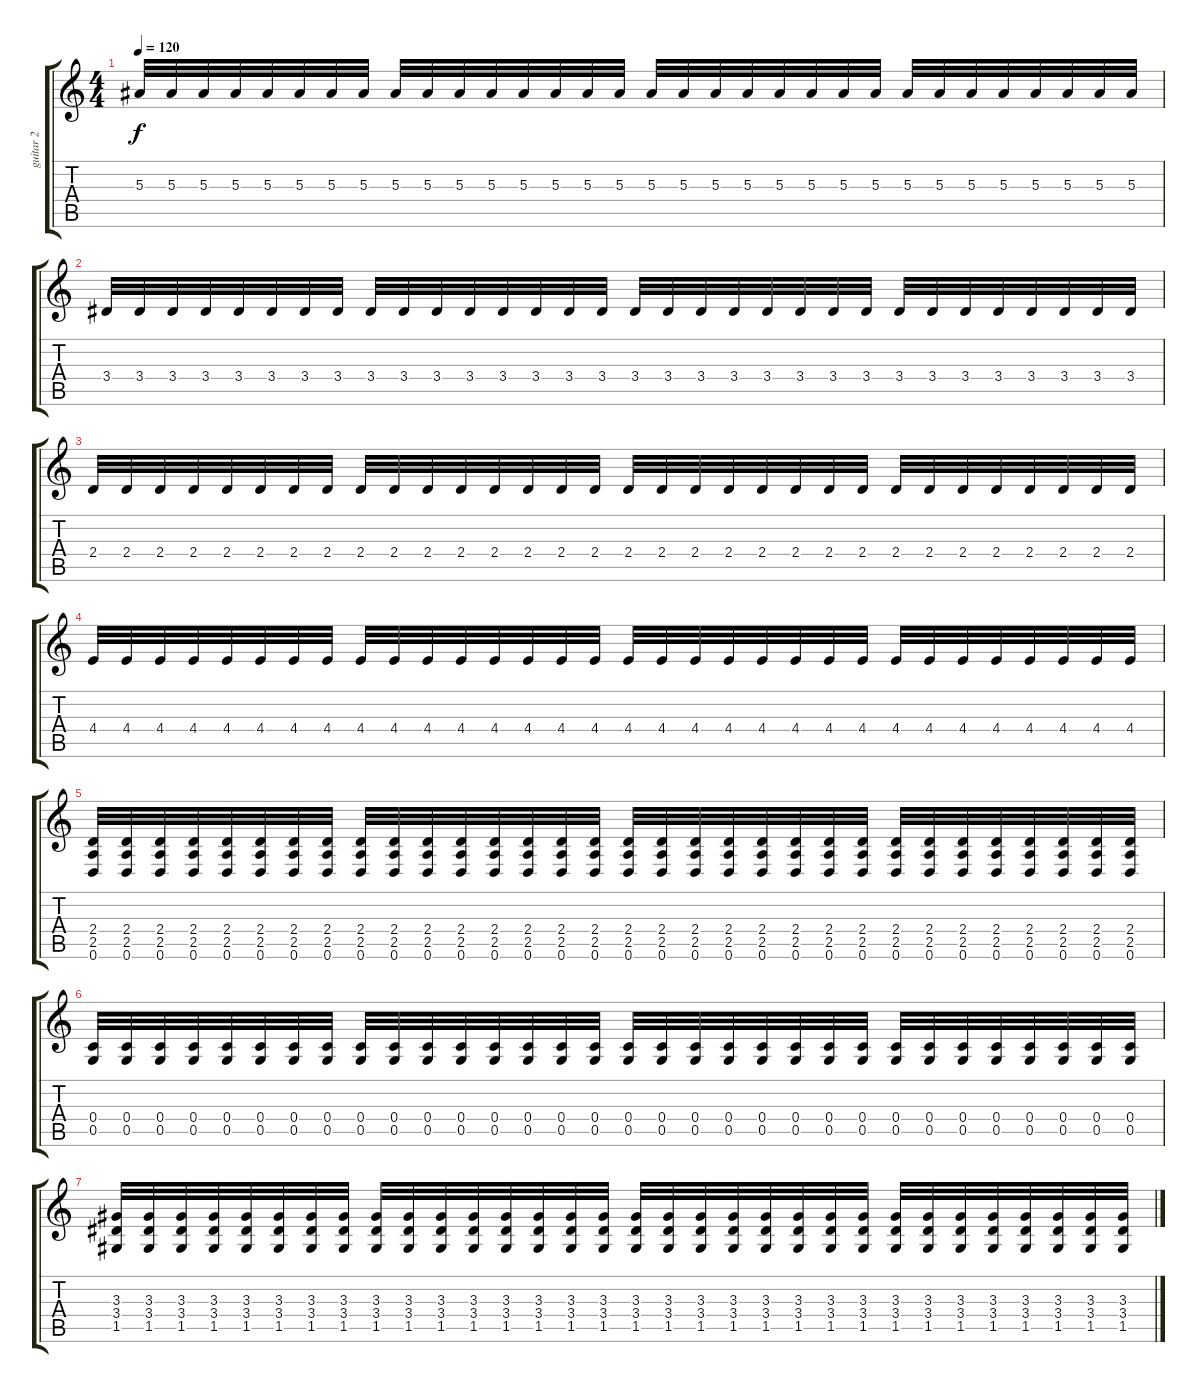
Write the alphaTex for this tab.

\track ("guitar 2" "guitar 2") {instrument distortionguitar}
\staff {score tabs}
\tuning (D4 A3 F3 C3 G2 D2) {hide}
\ts (4 4)
\tempo 120
\clef g2
\ks c
5.3.32{dy f} 5.3.32 5.3.32 5.3.32 5.3.32 5.3.32 5.3.32 5.3.32 5.3.32 5.3.32 5.3.32 5.3.32 5.3.32 5.3.32 5.3.32 5.3.32 5.3.32 5.3.32 5.3.32 5.3.32 5.3.32 5.3.32 5.3.32 5.3.32 5.3.32 5.3.32 5.3.32 5.3.32 5.3.32 5.3.32 5.3.32 5.3.32 |
3.4.32 3.4.32 3.4.32 3.4.32 3.4.32 3.4.32 3.4.32 3.4.32 3.4.32 3.4.32 3.4.32 3.4.32 3.4.32 3.4.32 3.4.32 3.4.32 3.4.32 3.4.32 3.4.32 3.4.32 3.4.32 3.4.32 3.4.32 3.4.32 3.4.32 3.4.32 3.4.32 3.4.32 3.4.32 3.4.32 3.4.32 3.4.32 |
2.4.32 2.4.32 2.4.32 2.4.32 2.4.32 2.4.32 2.4.32 2.4.32 2.4.32 2.4.32 2.4.32 2.4.32 2.4.32 2.4.32 2.4.32 2.4.32 2.4.32 2.4.32 2.4.32 2.4.32 2.4.32 2.4.32 2.4.32 2.4.32 2.4.32 2.4.32 2.4.32 2.4.32 2.4.32 2.4.32 2.4.32 2.4.32 |
4.4.32 4.4.32 4.4.32 4.4.32 4.4.32 4.4.32 4.4.32 4.4.32 4.4.32 4.4.32 4.4.32 4.4.32 4.4.32 4.4.32 4.4.32 4.4.32 4.4.32 4.4.32 4.4.32 4.4.32 4.4.32 4.4.32 4.4.32 4.4.32 4.4.32 4.4.32 4.4.32 4.4.32 4.4.32 4.4.32 4.4.32 4.4.32 |
(2.4 2.5 0.6).32 (2.4 2.5 0.6).32 (2.4 2.5 0.6).32 (2.4 2.5 0.6).32 (2.4 2.5 0.6).32 (2.4 2.5 0.6).32 (2.4 2.5 0.6).32 (2.4 2.5 0.6).32 (2.4 2.5 0.6).32 (2.4 2.5 0.6).32 (2.4 2.5 0.6).32 (2.4 2.5 0.6).32 (2.4 2.5 0.6).32 (2.4 2.5 0.6).32 (2.4 2.5 0.6).32 (2.4 2.5 0.6).32 (2.4 2.5 0.6).32 (2.4 2.5 0.6).32 (2.4 2.5 0.6).32 (2.4 2.5 0.6).32 (2.4 2.5 0.6).32 (2.4 2.5 0.6).32 (2.4 2.5 0.6).32 (2.4 2.5 0.6).32 (2.4 2.5 0.6).32 (2.4 2.5 0.6).32 (2.4 2.5 0.6).32 (2.4 2.5 0.6).32 (2.4 2.5 0.6).32 (2.4 2.5 0.6).32 (2.4 2.5 0.6).32 (2.4 2.5 0.6).32 |
(0.4 0.5).32 (0.4 0.5).32 (0.4 0.5).32 (0.4 0.5).32 (0.4 0.5).32 (0.4 0.5).32 (0.4 0.5).32 (0.4 0.5).32 (0.4 0.5).32 (0.4 0.5).32 (0.4 0.5).32 (0.4 0.5).32 (0.4 0.5).32 (0.4 0.5).32 (0.4 0.5).32 (0.4 0.5).32 (0.4 0.5).32 (0.4 0.5).32 (0.4 0.5).32 (0.4 0.5).32 (0.4 0.5).32 (0.4 0.5).32 (0.4 0.5).32 (0.4 0.5).32 (0.4 0.5).32 (0.4 0.5).32 (0.4 0.5).32 (0.4 0.5).32 (0.4 0.5).32 (0.4 0.5).32 (0.4 0.5).32 (0.4 0.5).32 |
(3.3 3.4 1.5).32 (3.3 3.4 1.5).32 (3.3 3.4 1.5).32 (3.3 3.4 1.5).32 (3.3 3.4 1.5).32 (3.3 3.4 1.5).32 (3.3 3.4 1.5).32 (3.3 3.4 1.5).32 (3.3 3.4 1.5).32 (3.3 3.4 1.5).32 (3.3 3.4 1.5).32 (3.3 3.4 1.5).32 (3.3 3.4 1.5).32 (3.3 3.4 1.5).32 (3.3 3.4 1.5).32 (3.3 3.4 1.5).32 (3.3 3.4 1.5).32 (3.3 3.4 1.5).32 (3.3 3.4 1.5).32 (3.3 3.4 1.5).32 (3.3 3.4 1.5).32 (3.3 3.4 1.5).32 (3.3 3.4 1.5).32 (3.3 3.4 1.5).32 (3.3 3.4 1.5).32 (3.3 3.4 1.5).32 (3.3 3.4 1.5).32 (3.3 3.4 1.5).32 (3.3 3.4 1.5).32 (3.3 3.4 1.5).32 (3.3 3.4 1.5).32 (3.3 3.4 1.5).32
